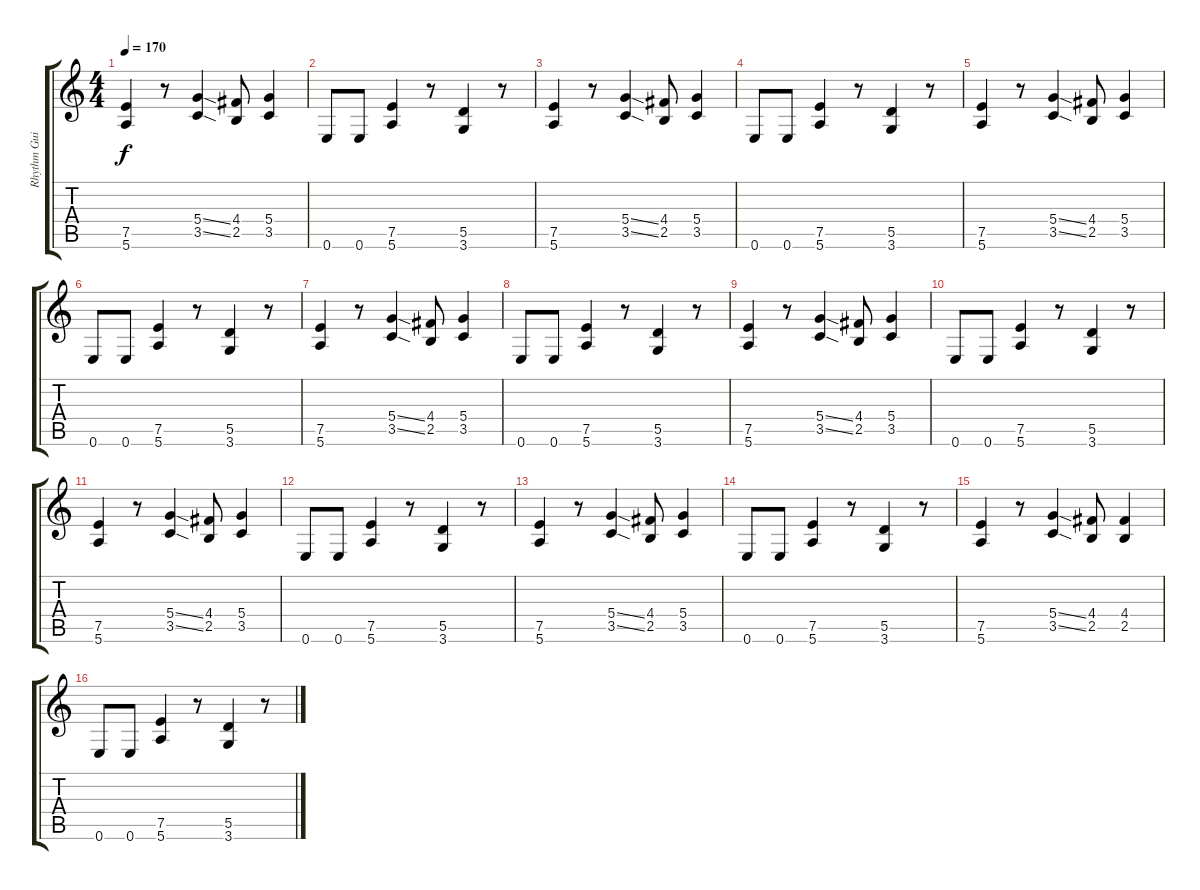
\track ("Rhythm Guitar" "Rhythm Gui") {instrument distortionguitar}
\staff {score tabs}
\tuning (E4 B3 G3 D3 A2 E2) {hide}
\ts (4 4)
\tempo 170
\clef g2
\ks c
(7.5 5.6).4{dy f} r.8 (5.4{ss} 3.5{ss}).4 (4.4 2.5).8 (5.4 3.5).4 |
0.6.8 0.6.8 (7.5 5.6).4 r.8 (5.5 3.6).4 r.8 |
(7.5 5.6).4 r.8 (5.4{ss} 3.5{ss}).4 (4.4 2.5).8 (5.4 3.5).4 |
0.6.8 0.6.8 (7.5 5.6).4 r.8 (5.5 3.6).4 r.8 |
(7.5 5.6).4 r.8 (5.4{ss} 3.5{ss}).4 (4.4 2.5).8 (5.4 3.5).4 |
0.6.8 0.6.8 (7.5 5.6).4 r.8 (5.5 3.6).4 r.8 |
(7.5 5.6).4 r.8 (5.4{ss} 3.5{ss}).4 (4.4 2.5).8 (5.4 3.5).4 |
0.6.8 0.6.8 (7.5 5.6).4 r.8 (5.5 3.6).4 r.8 |
(7.5 5.6).4 r.8 (5.4{ss} 3.5{ss}).4 (4.4 2.5).8 (5.4 3.5).4 |
0.6.8 0.6.8 (7.5 5.6).4 r.8 (5.5 3.6).4 r.8 |
(7.5 5.6).4 r.8 (5.4{ss} 3.5{ss}).4 (4.4 2.5).8 (5.4 3.5).4 |
0.6.8 0.6.8 (7.5 5.6).4 r.8 (5.5 3.6).4 r.8 |
(7.5 5.6).4 r.8 (5.4{ss} 3.5{ss}).4 (4.4 2.5).8 (5.4 3.5).4 |
0.6.8 0.6.8 (7.5 5.6).4 r.8 (5.5 3.6).4 r.8 |
(7.5 5.6).4 r.8 (5.4{ss} 3.5{ss}).4 (4.4 2.5).8 (4.4 2.5).4 |
0.6.8 0.6.8 (7.5 5.6).4 r.8 (5.5 3.6).4 r.8
